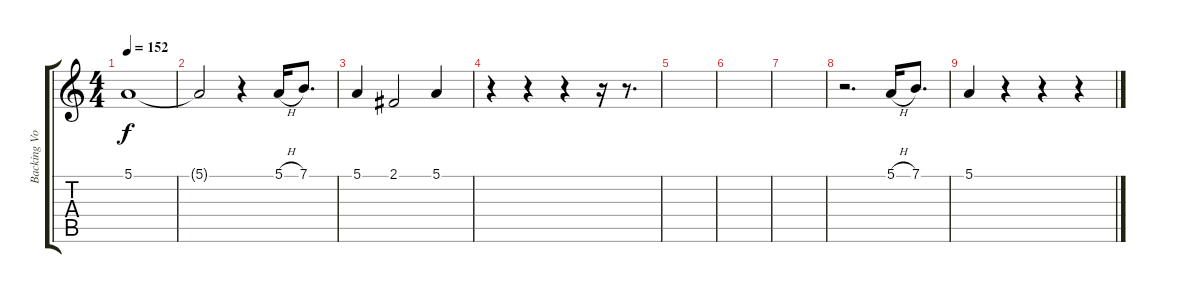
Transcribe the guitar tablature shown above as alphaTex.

\track ("Backing Vocals 1" "Backing Vo") {instrument recorder}
\staff {score tabs}
\tuning (E4 B3 G3 D3 A2 E2) {hide}
\ts (4 4)
\tempo 152
\clef g2
\ks c
5.1.1{dy f} |
5.1{t}.2 r.4 5.1{h}.16 7.1.8{d} |
5.1.4 2.1.2 5.1.4 |
r.4 r.4 r.4 r.16 r.8{d} |
|
|
|
r.2{d} 5.1{h}.16 7.1.8{d} |
5.1.4 r.4 r.4 r.4
